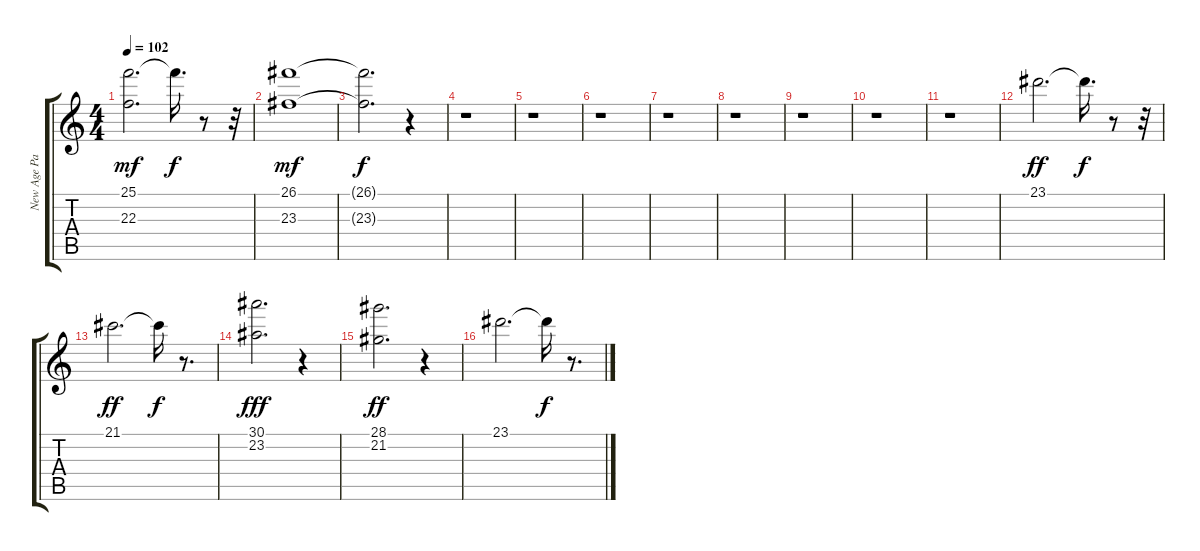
\track ("New Age Pad" "New Age Pa") {instrument pad4choir}
\staff {score tabs}
\tuning (E4 B3 G3 D3 A2 E2) {hide}
\ts (4 4)
\tempo 102
\clef g2
\ks c
(25.1 22.3).2{d dy mf} 25.1{t}.16{d dy f} r.8 r.32 |
(26.1 23.3).1{dy mf} |
(26.1{t} 23.3{t}).2{d dy f} r.4 |
r.1 |
r.1 |
r.1 |
r.1 |
r.1 |
r.1 |
r.1 |
r.1 |
23.1.2{d dy ff} 23.1{t}.16{d dy f} r.8 r.32 |
21.1.2{d dy ff} 21.1{t}.16{dy f} r.8{d} |
(30.1 23.2).2{d dy fff} r.4 |
(28.1 21.2).2{d dy ff} r.4 |
23.1.2{d} 23.1{t}.16{dy f} r.8{d}
